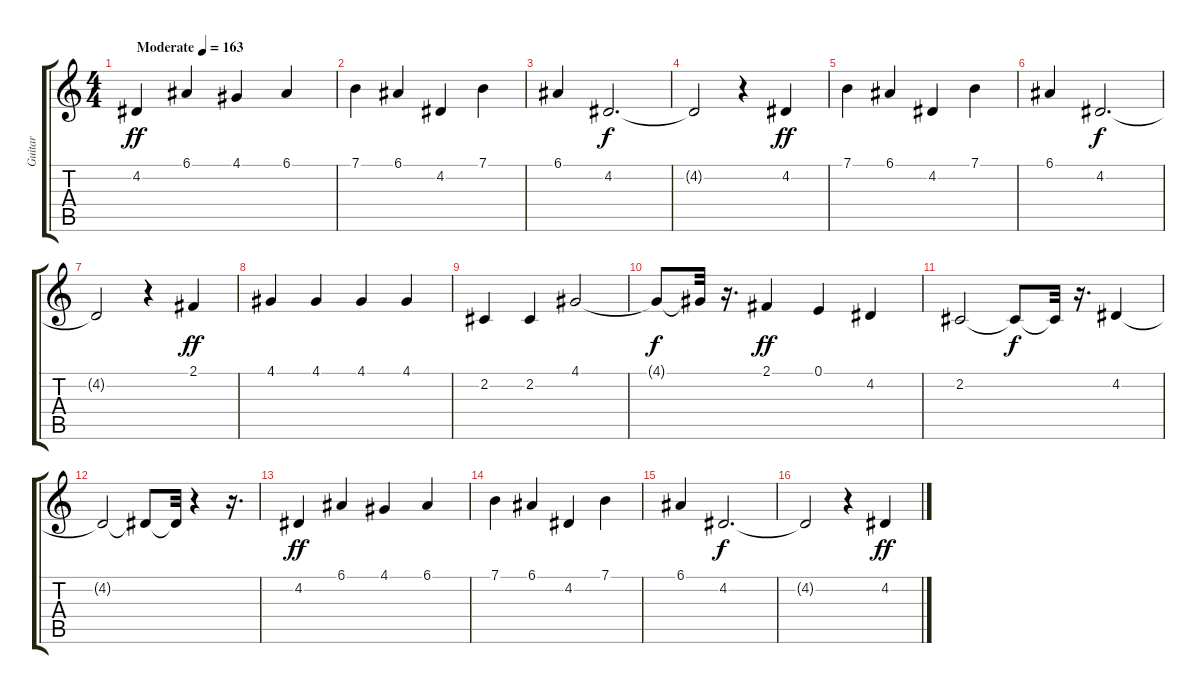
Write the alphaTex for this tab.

\track ("Guitar" "Guitar") {instrument stringensemble1}
\staff {score tabs}
\tuning (E4 B3 G3 D3 A2 E2) {hide}
\ts (4 4)
\tempo (163 "Moderate")
\clef g2
\ks c
4.2.4{dy ff instrument stringensemble1} 6.1.4 4.1.4 6.1.4 |
7.1.4 6.1.4 4.2.4 7.1.4 |
6.1.4 4.2.2{d dy f} |
4.2{t}.2 r.4 4.2.4{dy ff} |
7.1.4 6.1.4 4.2.4 7.1.4 |
6.1.4 4.2.2{d dy f} |
4.2{t}.2 r.4 2.1.4{dy ff} |
4.1.4 4.1.4 4.1.4 4.1.4 |
2.2.4 2.2.4 4.1.2 |
4.1{t}.8{dy f} 4.1{t}.32 r.16{d} 2.1.4{dy ff} 0.1.4 4.2.4 |
2.2.2 2.2{t}.8{dy f} 2.2{t}.32 r.16{d} 4.2.4 |
4.2{t}.2 4.2{t}.8 4.2{t}.32 r.4 r.16{d} |
4.2.4{dy ff} 6.1.4 4.1.4 6.1.4 |
7.1.4 6.1.4 4.2.4 7.1.4 |
6.1.4 4.2.2{d dy f} |
4.2{t}.2 r.4 4.2.4{dy ff}
